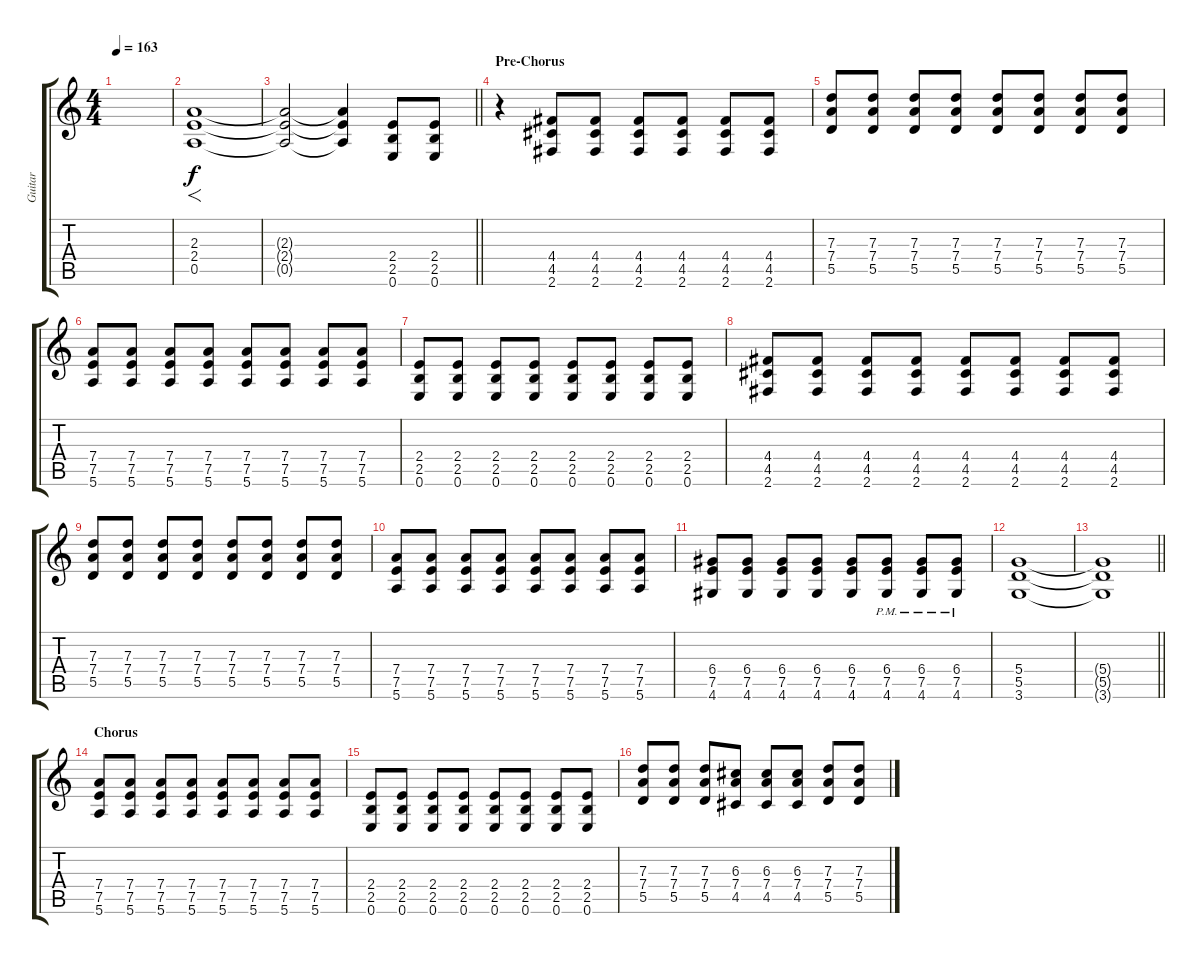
\track ("Guitar" "Guitar") {instrument distortionguitar}
\staff {score tabs}
\tuning (E4 B3 G3 D3 A2 E2) {hide}
\ts (4 4)
\tempo 163
\clef g2
\ks c
|
(2.3 2.4 0.5).1{f} |
\barLineRight lightlight
(2.3{t} 2.4{t} 0.5{t}).2 (2.3{t} 2.4{t} 0.5{t}).4 (2.4 2.5 0.6).8 (2.4 2.5 0.6).8 |
\section ("" "Pre-Chorus")
r.4 (4.4 4.5 2.6).8 (4.4 4.5 2.6).8 (4.4 4.5 2.6).8 (4.4 4.5 2.6).8 (4.4 4.5 2.6).8 (4.4 4.5 2.6).8 |
(7.3 7.4 5.5).8 (7.3 7.4 5.5).8 (7.3 7.4 5.5).8 (7.3 7.4 5.5).8 (7.3 7.4 5.5).8 (7.3 7.4 5.5).8 (7.3 7.4 5.5).8 (7.3 7.4 5.5).8 |
(7.4 7.5 5.6).8 (7.4 7.5 5.6).8 (7.4 7.5 5.6).8 (7.4 7.5 5.6).8 (7.4 7.5 5.6).8 (7.4 7.5 5.6).8 (7.4 7.5 5.6).8 (7.4 7.5 5.6).8 |
(2.4 2.5 0.6).8 (2.4 2.5 0.6).8 (2.4 2.5 0.6).8 (2.4 2.5 0.6).8 (2.4 2.5 0.6).8 (2.4 2.5 0.6).8 (2.4 2.5 0.6).8 (2.4 2.5 0.6).8 |
(4.4 4.5 2.6).8 (4.4 4.5 2.6).8 (4.4 4.5 2.6).8 (4.4 4.5 2.6).8 (4.4 4.5 2.6).8 (4.4 4.5 2.6).8 (4.4 4.5 2.6).8 (4.4 4.5 2.6).8 |
(7.3 7.4 5.5).8 (7.3 7.4 5.5).8 (7.3 7.4 5.5).8 (7.3 7.4 5.5).8 (7.3 7.4 5.5).8 (7.3 7.4 5.5).8 (7.3 7.4 5.5).8 (7.3 7.4 5.5).8 |
(7.4 7.5 5.6).8 (7.4 7.5 5.6).8 (7.4 7.5 5.6).8 (7.4 7.5 5.6).8 (7.4 7.5 5.6).8 (7.4 7.5 5.6).8 (7.4 7.5 5.6).8 (7.4 7.5 5.6).8 |
(6.4 7.5 4.6).8 (6.4 7.5 4.6).8 (6.4 7.5 4.6).8 (6.4 7.5 4.6).8 (6.4 7.5 4.6).8 (6.4{pm} 7.5{pm} 4.6{pm}).8 (6.4{pm} 7.5{pm} 4.6{pm}).8 (6.4{pm} 7.5{pm} 4.6{pm}).8 |
(5.4 5.5 3.6).1 |
\barLineRight lightlight
(5.4{t} 5.5{t} 3.6{t}).1 |
\section ("" "Chorus")
(7.4 7.5 5.6).8 (7.4 7.5 5.6).8 (7.4 7.5 5.6).8 (7.4 7.5 5.6).8 (7.4 7.5 5.6).8 (7.4 7.5 5.6).8 (7.4 7.5 5.6).8 (7.4 7.5 5.6).8 |
(2.4 2.5 0.6).8 (2.4 2.5 0.6).8 (2.4 2.5 0.6).8 (2.4 2.5 0.6).8 (2.4 2.5 0.6).8 (2.4 2.5 0.6).8 (2.4 2.5 0.6).8 (2.4 2.5 0.6).8 |
(7.3 7.4 5.5).8 (7.3 7.4 5.5).8 (7.3 7.4 5.5).8 (6.3 7.4 4.5).8 (6.3 7.4 4.5).8 (6.3 7.4 4.5).8 (7.3 7.4 5.5).8 (7.3 7.4 5.5).8
